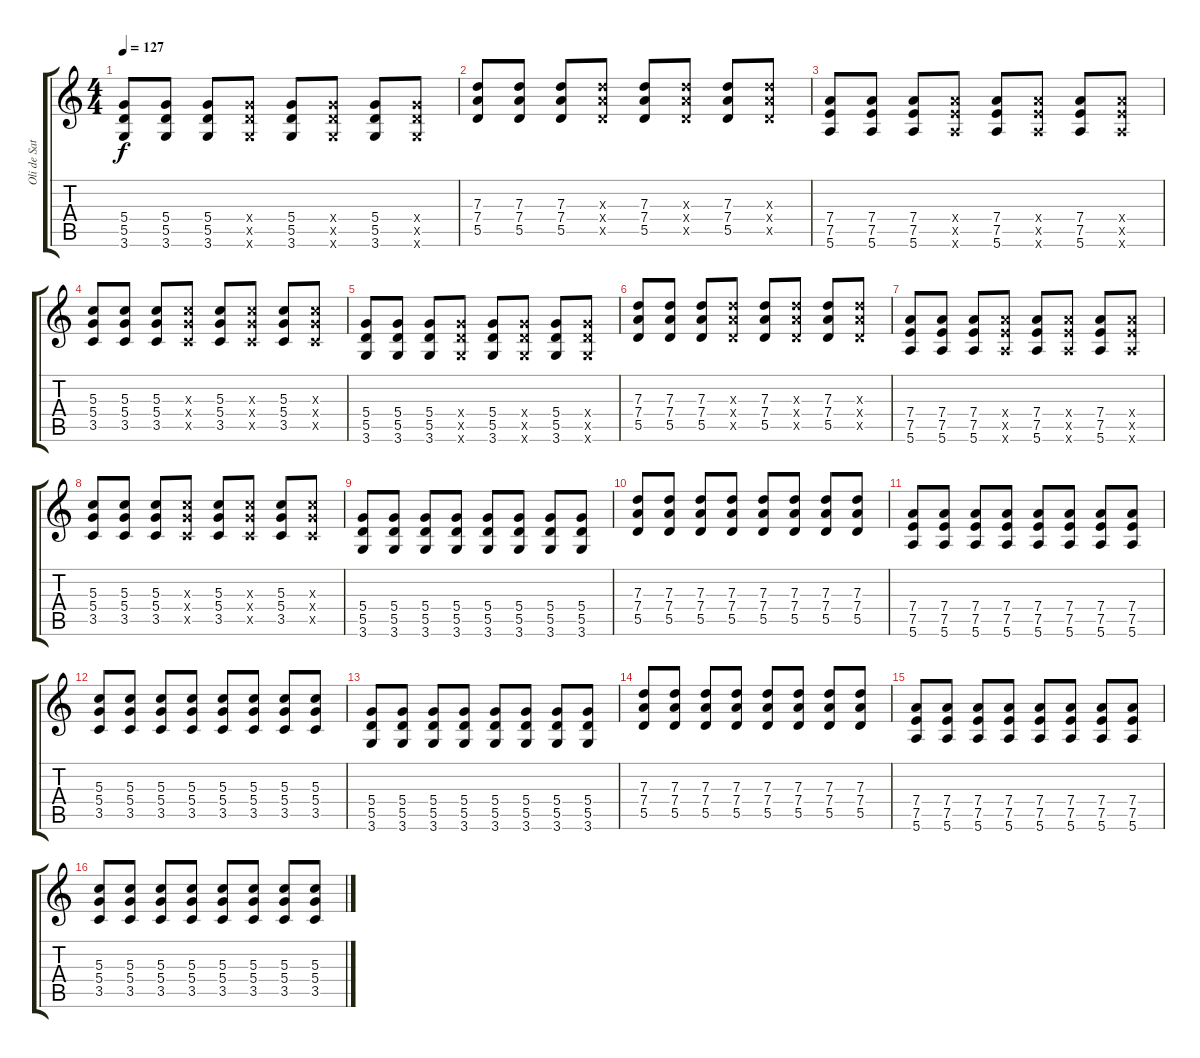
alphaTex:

\track ("Oli de Sat" "Oli de Sat") {instrument overdrivenguitar}
\staff {score tabs}
\tuning (E4 B3 G3 D3 A2 E2) {hide}
\ts (4 4)
\tempo 127
\clef g2
\ks c
(5.4 5.5 3.6).8{dy f} (5.4 5.5 3.6).8 (5.4 5.5 3.6).8 (5.4{x} 5.5{x} 3.6{x}).8 (5.4 5.5 3.6).8 (5.4{x} 5.5{x} 3.6{x}).8 (5.4 5.5 3.6).8 (5.4{x} 5.5{x} 3.6{x}).8 |
(7.3 7.4 5.5).8 (7.3 7.4 5.5).8 (7.3 7.4 5.5).8 (7.3{x} 7.4{x} 5.5{x}).8 (7.3 7.4 5.5).8 (7.3{x} 7.4{x} 5.5{x}).8 (7.3 7.4 5.5).8 (7.3{x} 7.4{x} 5.5{x}).8 |
(7.4 7.5 5.6).8 (7.4 7.5 5.6).8 (7.4 7.5 5.6).8 (7.4{x} 7.5{x} 5.6{x}).8 (7.4 7.5 5.6).8 (7.4{x} 7.5{x} 5.6{x}).8 (7.4 7.5 5.6).8 (7.4{x} 7.5{x} 5.6{x}).8 |
(5.3 5.4 3.5).8 (5.3 5.4 3.5).8 (5.3 5.4 3.5).8 (5.3{x} 5.4{x} 3.5{x}).8 (5.3 5.4 3.5).8 (5.3{x} 5.4{x} 3.5{x}).8 (5.3 5.4 3.5).8 (5.3{x} 5.4{x} 3.5{x}).8 |
(5.4 5.5 3.6).8 (5.4 5.5 3.6).8 (5.4 5.5 3.6).8 (5.4{x} 5.5{x} 3.6{x}).8 (5.4 5.5 3.6).8 (5.4{x} 5.5{x} 3.6{x}).8 (5.4 5.5 3.6).8 (5.4{x} 5.5{x} 3.6{x}).8 |
(7.3 7.4 5.5).8 (7.3 7.4 5.5).8 (7.3 7.4 5.5).8 (7.3{x} 7.4{x} 5.5{x}).8 (7.3 7.4 5.5).8 (7.3{x} 7.4{x} 5.5{x}).8 (7.3 7.4 5.5).8 (7.3{x} 7.4{x} 5.5{x}).8 |
(7.4 7.5 5.6).8 (7.4 7.5 5.6).8 (7.4 7.5 5.6).8 (7.4{x} 7.5{x} 5.6{x}).8 (7.4 7.5 5.6).8 (7.4{x} 7.5{x} 5.6{x}).8 (7.4 7.5 5.6).8 (7.4{x} 7.5{x} 5.6{x}).8 |
(5.3 5.4 3.5).8 (5.3 5.4 3.5).8 (5.3 5.4 3.5).8 (5.3{x} 5.4{x} 3.5{x}).8 (5.3 5.4 3.5).8 (5.3{x} 5.4{x} 3.5{x}).8 (5.3 5.4 3.5).8 (5.3{x} 5.4{x} 3.5{x}).8 |
(5.4 5.5 3.6).8 (5.4 5.5 3.6).8 (5.4 5.5 3.6).8 (5.4 5.5 3.6).8 (5.4 5.5 3.6).8 (5.4 5.5 3.6).8 (5.4 5.5 3.6).8 (5.4 5.5 3.6).8 |
(7.3 7.4 5.5).8 (7.3 7.4 5.5).8 (7.3 7.4 5.5).8 (7.3 7.4 5.5).8 (7.3 7.4 5.5).8 (7.3 7.4 5.5).8 (7.3 7.4 5.5).8 (7.3 7.4 5.5).8 |
(7.4 7.5 5.6).8 (7.4 7.5 5.6).8 (7.4 7.5 5.6).8 (7.4 7.5 5.6).8 (7.4 7.5 5.6).8 (7.4 7.5 5.6).8 (7.4 7.5 5.6).8 (7.4 7.5 5.6).8 |
(5.3 5.4 3.5).8 (5.3 5.4 3.5).8 (5.3 5.4 3.5).8 (5.3 5.4 3.5).8 (5.3 5.4 3.5).8 (5.3 5.4 3.5).8 (5.3 5.4 3.5).8 (5.3 5.4 3.5).8 |
(5.4 5.5 3.6).8 (5.4 5.5 3.6).8 (5.4 5.5 3.6).8 (5.4 5.5 3.6).8 (5.4 5.5 3.6).8 (5.4 5.5 3.6).8 (5.4 5.5 3.6).8 (5.4 5.5 3.6).8 |
(7.3 7.4 5.5).8 (7.3 7.4 5.5).8 (7.3 7.4 5.5).8 (7.3 7.4 5.5).8 (7.3 7.4 5.5).8 (7.3 7.4 5.5).8 (7.3 7.4 5.5).8 (7.3 7.4 5.5).8 |
(7.4 7.5 5.6).8 (7.4 7.5 5.6).8 (7.4 7.5 5.6).8 (7.4 7.5 5.6).8 (7.4 7.5 5.6).8 (7.4 7.5 5.6).8 (7.4 7.5 5.6).8 (7.4 7.5 5.6).8 |
(5.3 5.4 3.5).8 (5.3 5.4 3.5).8 (5.3 5.4 3.5).8 (5.3 5.4 3.5).8 (5.3 5.4 3.5).8 (5.3 5.4 3.5).8 (5.3 5.4 3.5).8 (5.3 5.4 3.5).8
